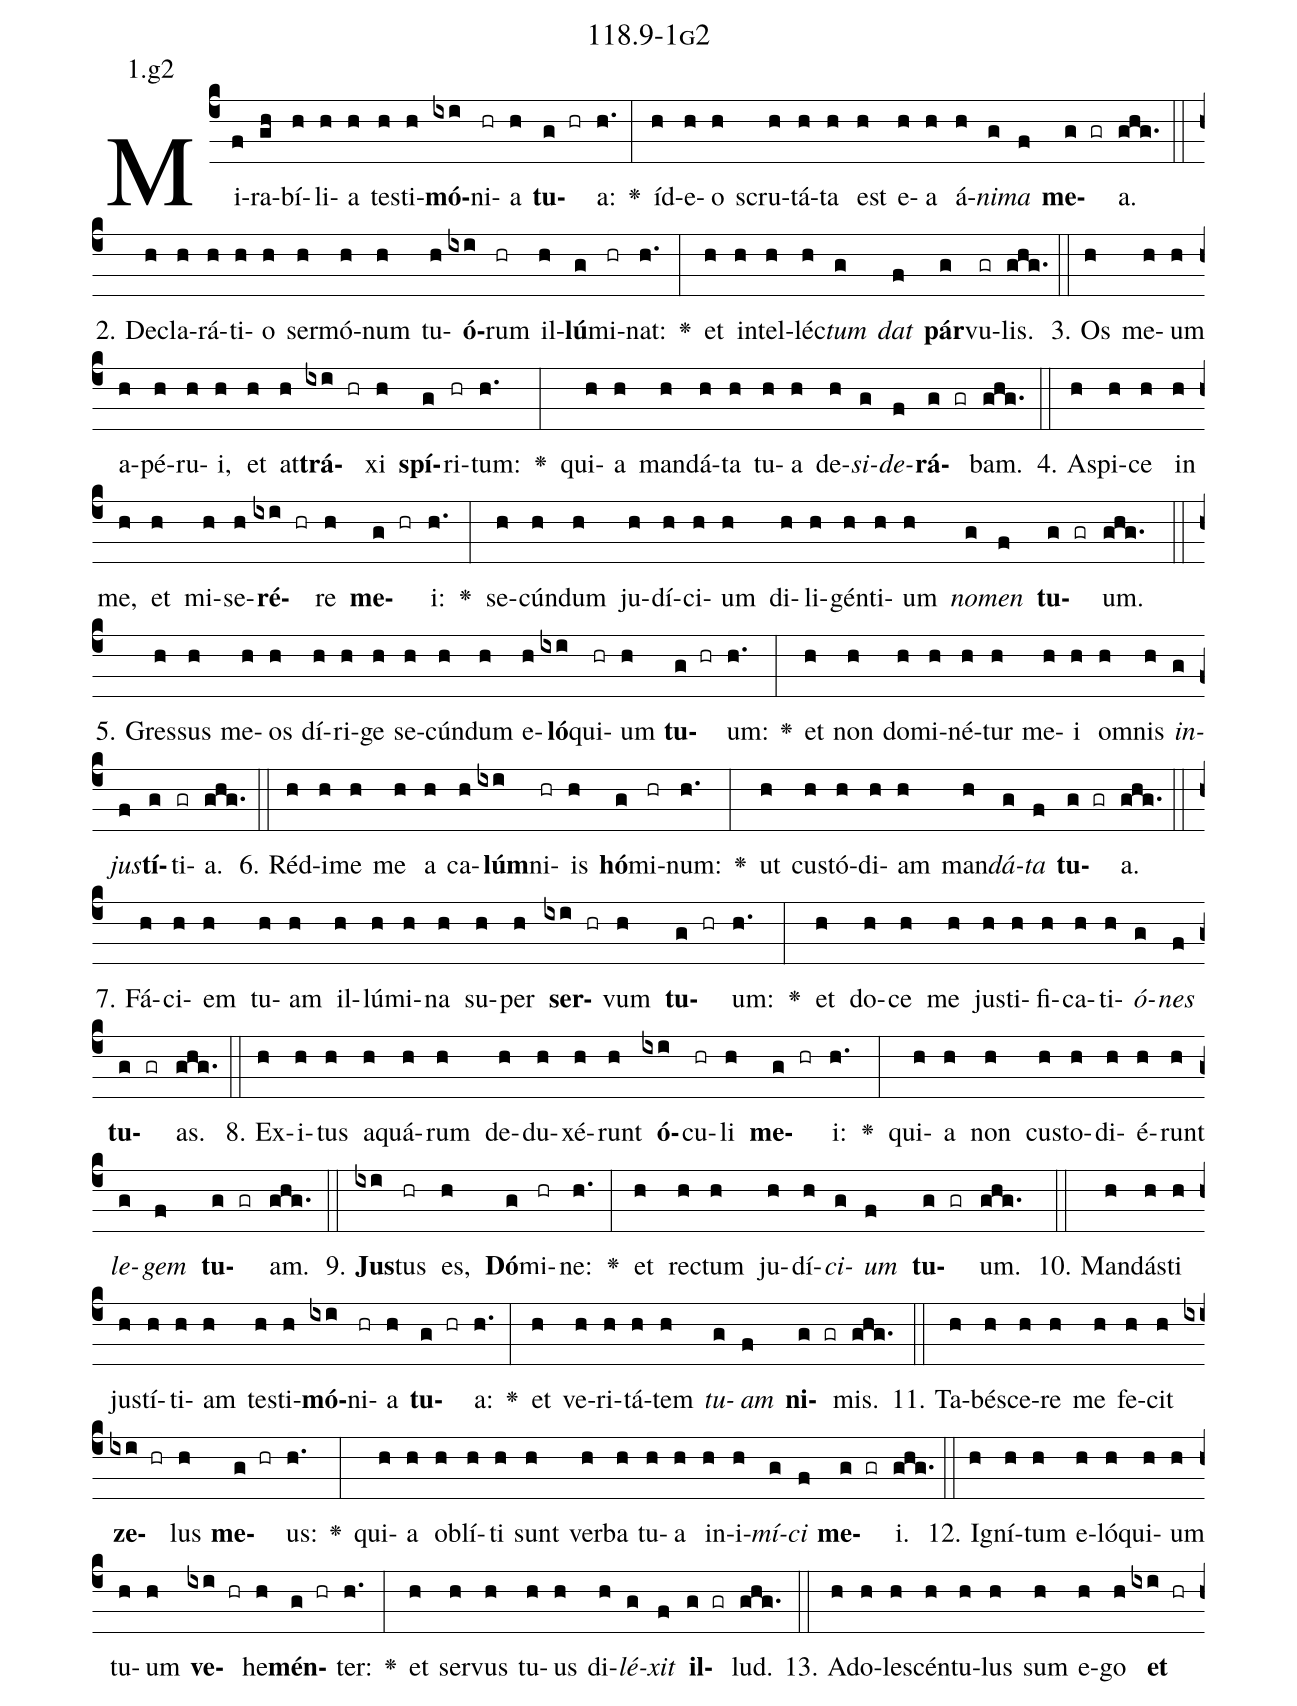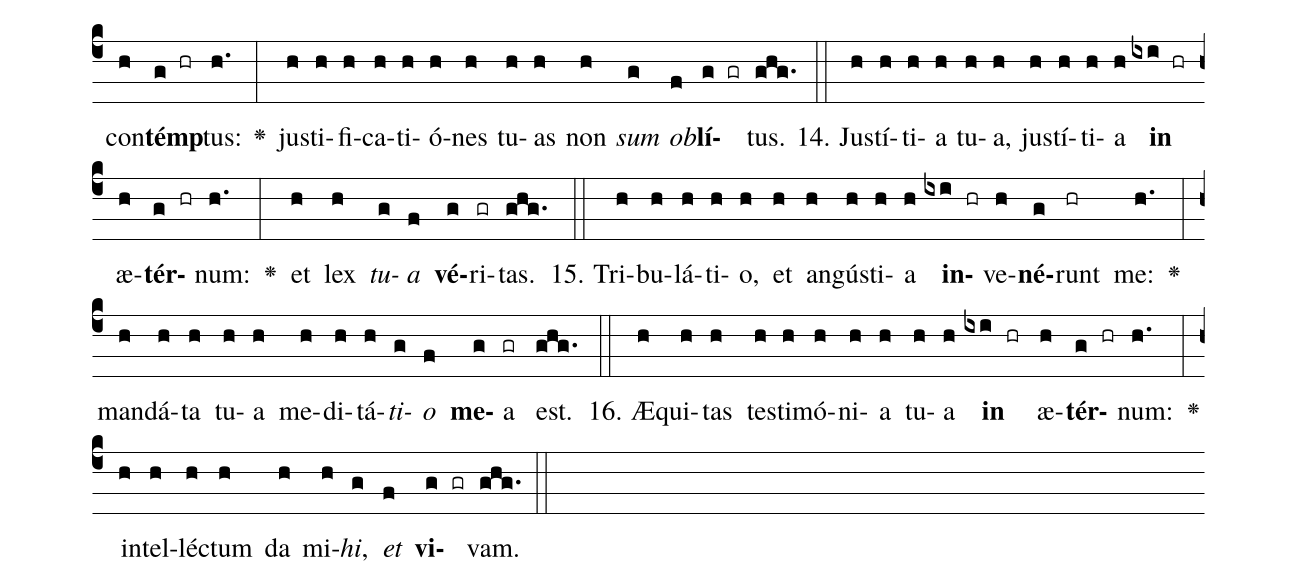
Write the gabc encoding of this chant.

name: 118.9-1g2;
annotation: 1.g2;
%%
(c4)Mi(f)ra(gh)bí(h)li(h)a(h) tes(h)ti(h)<b>mó</b>(ixi)ni(hr)a(h) <b>tu</b>(g hr)a:(h.) <v>\greheightstar</v>(:) íd(h)e(h)o(h) scru(h)tá(h)ta(h) est(h) e(h)a(h) á(h)<i>ni</i>(g)<i>ma</i>(f) <b>me</b>(g gr)a.(ghg.) (::)
2. De(h)cla(h)rá(h)ti(h)o(h) ser(h)mó(h)num(h) tu(h)<b>ó</b>(ixi)rum(hr) il(h)<b>lú</b>(g)mi(hr)nat:(h.) <v>\greheightstar</v>(:) et(h) in(h)tel(h)léc(h)<i>tum</i>(g) <i>dat</i>(f) <b>pár</b>(g)vu(gr)lis.(ghg.) (::)
3. Os(h) me(h)um(h) a(h)pé(h)ru(h)i,(h) et(h) at(h)<b>trá</b>(ixi hr)xi(h) <b>spí</b>(g)ri(hr)tum:(h.) <v>\greheightstar</v>(:) qui(h)a(h) man(h)dá(h)ta(h) tu(h)a(h) de(h)<i>si</i>(g)<i>de</i>(f)<b>rá</b>(g gr)bam.(ghg.) (::)
4. A(h)spi(h)ce(h) in(h) me,(h) et(h) mi(h)se(h)<b>ré</b>(ixi hr)re(h) <b>me</b>(g hr)i:(h.) <v>\greheightstar</v>(:) se(h)cún(h)dum(h) ju(h)dí(h)ci(h)um(h) di(h)li(h)gén(h)ti(h)um(h) <i>no</i>(g)<i>men</i>(f) <b>tu</b>(g gr)um.(ghg.) (::)
5. Gres(h)sus(h) me(h)os(h) dí(h)ri(h)ge(h) se(h)cún(h)dum(h) e(h)<b>ló</b>(ixi)qui(hr)um(h) <b>tu</b>(g hr)um:(h.) <v>\greheightstar</v>(:) et(h) non(h) do(h)mi(h)né(h)tur(h) me(h)i(h) om(h)nis(h) <i>in</i>(g)<i>jus</i>(f)<b>tí</b>(g)ti(gr)a.(ghg.) (::)
6. Réd(h)i(h)me(h) me(h) a(h) ca(h)<b>lúm</b>(ixi)ni(hr)is(h) <b>hó</b>(g)mi(hr)num:(h.) <v>\greheightstar</v>(:) ut(h) cus(h)tó(h)di(h)am(h) man(h)<i>dá</i>(g)<i>ta</i>(f) <b>tu</b>(g gr)a.(ghg.) (::)
7. Fá(h)ci(h)em(h) tu(h)am(h) il(h)lú(h)mi(h)na(h) su(h)per(h) <b>ser</b>(ixi hr)vum(h) <b>tu</b>(g hr)um:(h.) <v>\greheightstar</v>(:) et(h) do(h)ce(h) me(h) jus(h)ti(h)fi(h)ca(h)ti(h)<i>ó</i>(g)<i>nes</i>(f) <b>tu</b>(g gr)as.(ghg.) (::)
8. Ex(h)i(h)tus(h) a(h)quá(h)rum(h) de(h)du(h)xé(h)runt(h) <b>ó</b>(ixi)cu(hr)li(h) <b>me</b>(g hr)i:(h.) <v>\greheightstar</v>(:) qui(h)a(h) non(h) cus(h)to(h)di(h)é(h)runt(h) <i>le</i>(g)<i>gem</i>(f) <b>tu</b>(g gr)am.(ghg.) (::)
9. <b>Jus</b>(ixi)tus(hr) es,(h) <b>Dó</b>(g)mi(hr)ne:(h.) <v>\greheightstar</v>(:) et(h) rec(h)tum(h) ju(h)dí(h)<i>ci</i>(g)<i>um</i>(f) <b>tu</b>(g gr)um.(ghg.) (::)
10. Man(h)dás(h)ti(h) jus(h)tí(h)ti(h)am(h) tes(h)ti(h)<b>mó</b>(ixi)ni(hr)a(h) <b>tu</b>(g hr)a:(h.) <v>\greheightstar</v>(:) et(h) ve(h)ri(h)tá(h)tem(h) <i>tu</i>(g)<i>am</i>(f) <b>ni</b>(g gr)mis.(ghg.) (::)
11. Ta(h)bé(h)sce(h)re(h) me(h) fe(h)cit(h) <b>ze</b>(ixi hr)lus(h) <b>me</b>(g hr)us:(h.) <v>\greheightstar</v>(:) qui(h)a(h) ob(h)lí(h)ti(h) sunt(h) ver(h)ba(h) tu(h)a(h) in(h)i(h)<i>mí</i>(g)<i>ci</i>(f) <b>me</b>(g gr)i.(ghg.) (::)
12. I(h)gní(h)tum(h) e(h)ló(h)qui(h)um(h) tu(h)um(h) <b>ve</b>(ixi hr)he(h)<b>mén</b>(g hr)ter:(h.) <v>\greheightstar</v>(:) et(h) ser(h)vus(h) tu(h)us(h) di(h)<i>lé</i>(g)<i>xit</i>(f) <b>il</b>(g gr)lud.(ghg.) (::)
13. Ad(h)o(h)le(h)scén(h)tu(h)lus(h) sum(h) e(h)go(h) <b>et</b>(ixi hr) con(h)<b>témp</b>(g hr)tus:(h.) <v>\greheightstar</v>(:) jus(h)ti(h)fi(h)ca(h)ti(h)ó(h)nes(h) tu(h)as(h) non(h) <i>sum</i>(g) <i>ob</i>(f)<b>lí</b>(g gr)tus.(ghg.) (::)
14. Jus(h)tí(h)ti(h)a(h) tu(h)a,(h) jus(h)tí(h)ti(h)a(h) <b>in</b>(ixi hr) æ(h)<b>tér</b>(g hr)num:(h.) <v>\greheightstar</v>(:) et(h) lex(h) <i>tu</i>(g)<i>a</i>(f) <b>vé</b>(g)ri(gr)tas.(ghg.) (::)
15. Tri(h)bu(h)lá(h)ti(h)o,(h) et(h) an(h)gús(h)ti(h)a(h) <b>in</b>(ixi hr)ve(h)<b>né</b>(g)runt(hr) me:(h.) <v>\greheightstar</v>(:) man(h)dá(h)ta(h) tu(h)a(h) me(h)di(h)tá(h)<i>ti</i>(g)<i>o</i>(f) <b>me</b>(g)a(gr) est.(ghg.) (::)
16. Æ(h)qui(h)tas(h) tes(h)ti(h)mó(h)ni(h)a(h) tu(h)a(h) <b>in</b>(ixi hr) æ(h)<b>tér</b>(g hr)num:(h.) <v>\greheightstar</v>(:) in(h)tel(h)léc(h)tum(h) da(h) mi(h)<i>hi</i>,(g) <i>et</i>(f) <b>vi</b>(g gr)vam.(ghg.) (::)
